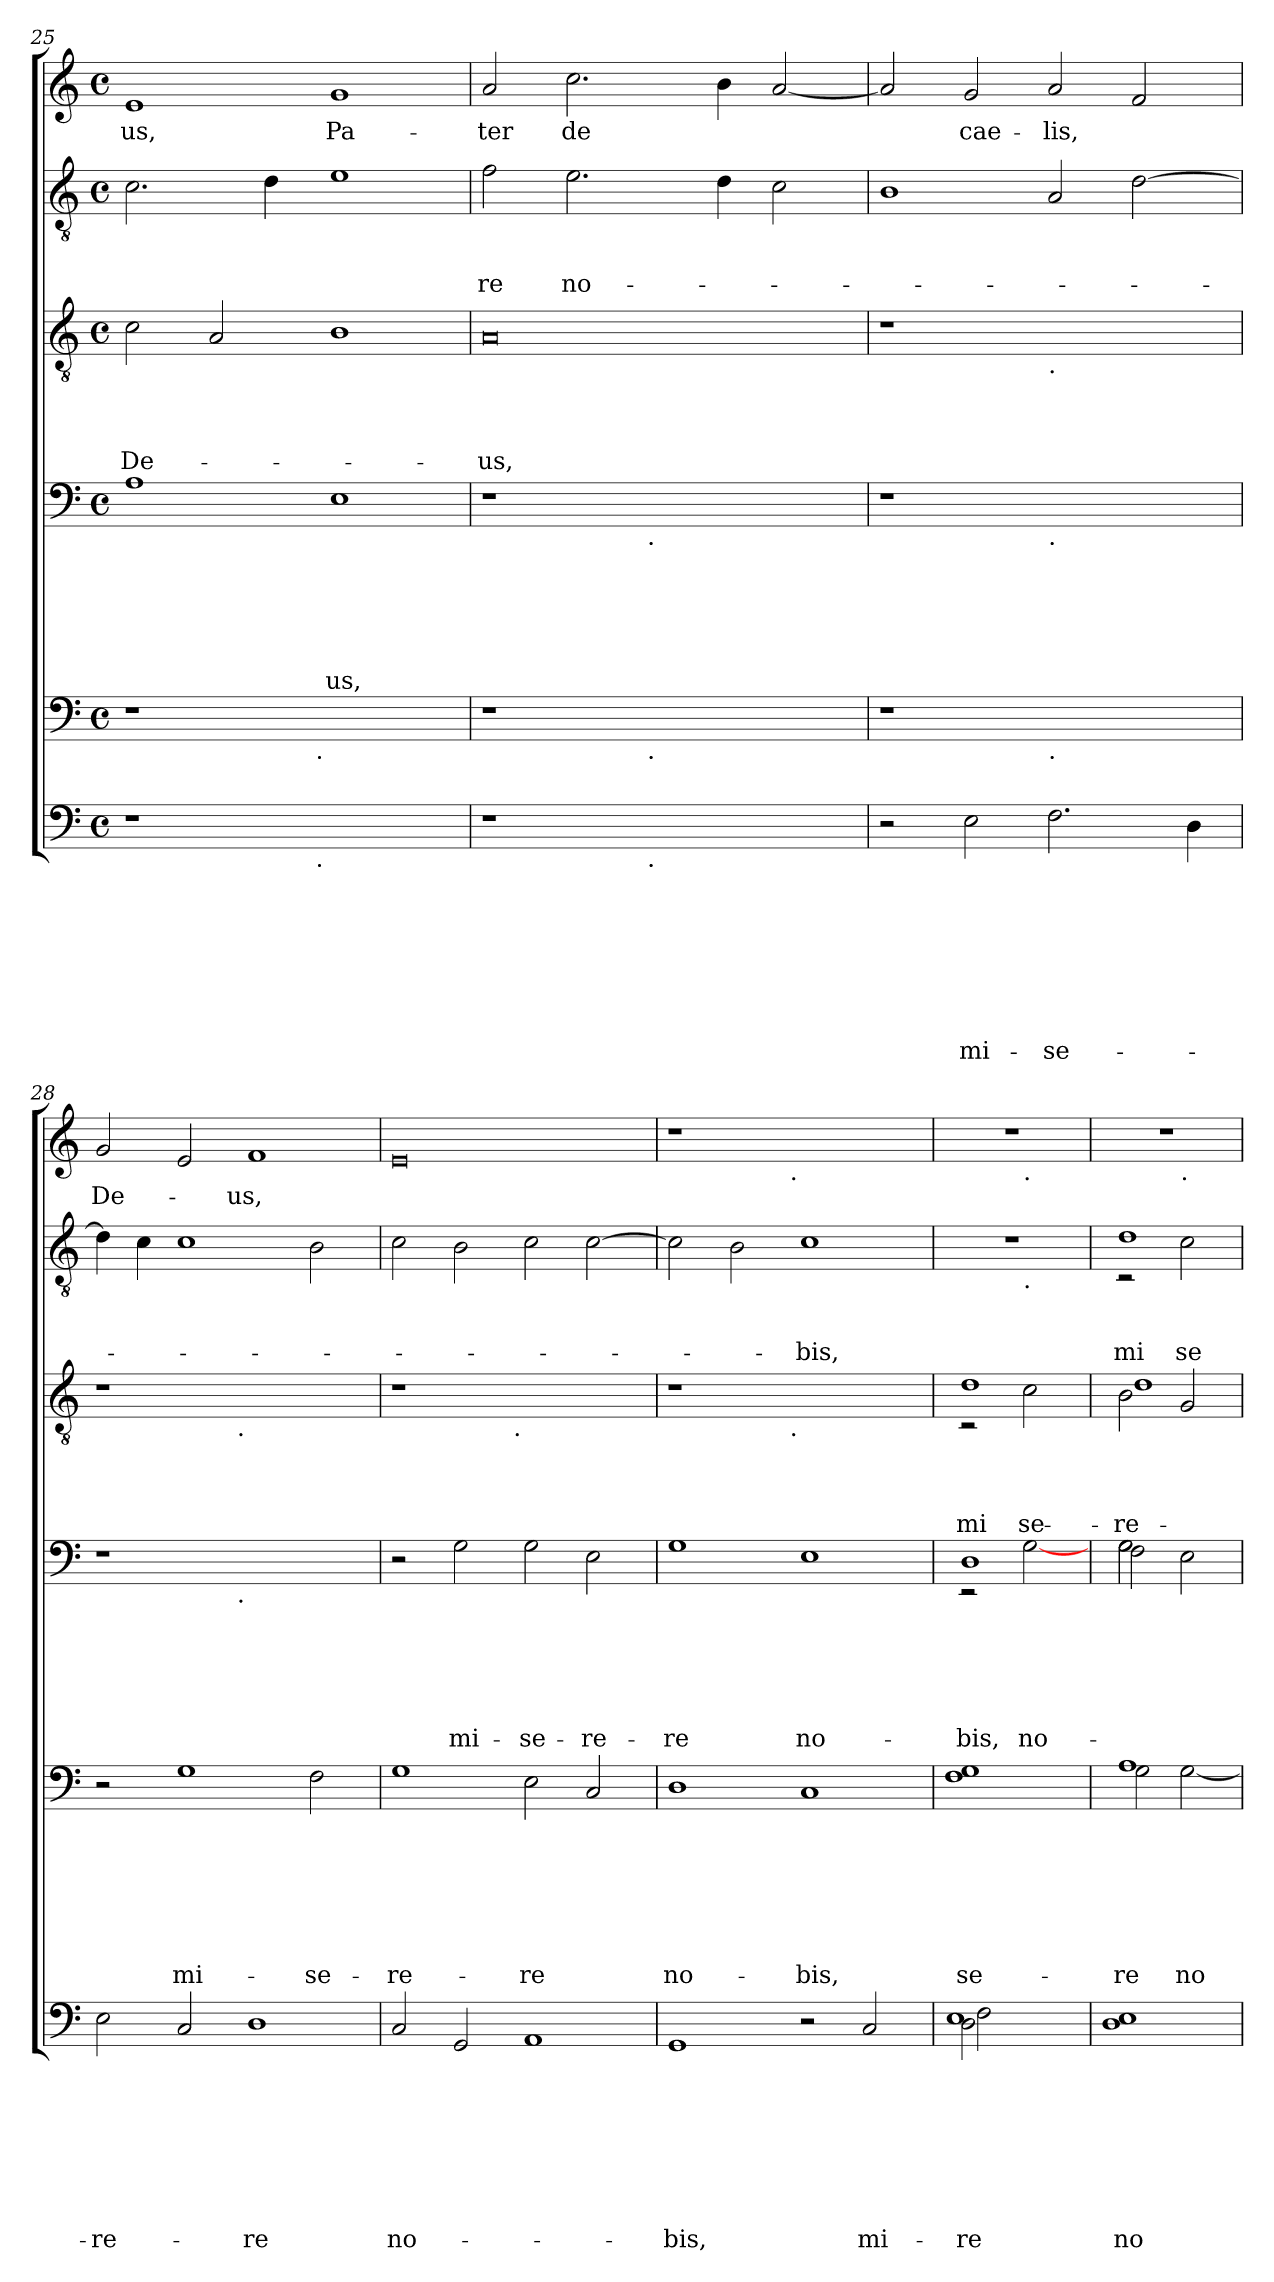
**kern	**text	**text	**text	**text	**text	**text	**text	**text	**kern	**text	**text	**text	**text	**text	**text	**text	**kern	**text	**text	**text	**text	**text	**text	**kern	**text	**text	**text	**text	**kern	**text	**text	**text	**kern	**text
*part6	*part6	*part6	*part6	*part6	*part6	*part6	*part6	*part6	*part5	*part5	*part5	*part5	*part5	*part5	*part5	*part5	*part4	*part4	*part4	*part4	*part4	*part4	*part4	*part3	*part3	*part3	*part3	*part3	*part2	*part2	*part2	*part2	*part1	*part1
*staff6	*staff6	*staff6	*staff6	*staff6	*staff6	*staff6	*staff6	*staff6	*staff5	*staff5	*staff5	*staff5	*staff5	*staff5	*staff5	*staff5	*staff4	*staff4	*staff4	*staff4	*staff4	*staff4	*staff4	*staff3	*staff3	*staff3	*staff3	*staff3	*staff2	*staff2	*staff2	*staff2	*staff1	*staff1
*clefF4	*	*	*	*	*	*	*	*	*clefF4	*	*	*	*	*	*	*	*clefF4	*	*	*	*	*	*	*clefGv2	*	*	*	*	*clefGv2	*	*	*	*clefG2	*
*k[]	*	*	*	*	*	*	*	*	*k[]	*	*	*	*	*	*	*	*k[]	*	*	*	*	*	*	*k[]	*	*	*	*	*k[]	*	*	*	*k[]	*
*C:	*	*	*	*	*	*	*	*	*C:	*	*	*	*	*	*	*	*C:	*	*	*	*	*	*	*C:	*	*	*	*	*C:	*	*	*	*C:	*
*M4/4	*	*	*	*	*	*	*	*	*M4/4	*	*	*	*	*	*	*	*M4/4	*	*	*	*	*	*	*M4/4	*	*	*	*	*M4/4	*	*	*	*M4/4	*
*met(c)	*	*	*	*	*	*	*	*	*met(c)	*	*	*	*	*	*	*	*met(c)	*	*	*	*	*	*	*met(c)	*	*	*	*	*met(c)	*	*	*	*met(c)	*
=25	=25	=25	=25	=25	=25	=25	=25	=25	=25	=25	=25	=25	=25	=25	=25	=25	=25	=25	=25	=25	=25	=25	=25	=25	=25	=25	=25	=25	=25	=25	=25	=25	=25	=25
!	!	!	!	!	!	!	!	!	!	!	!	!	!	!	!	!	!	!	!	!	!	!	!	!	!	!	!	!LO:LY:b	!	!	!	!	!	!LO:LY:b
*^	*	*	*	*	*	*	*	*	*^	*	*	*	*	*	*	*	*	*	*	*	*	*	*	*	*	*	*	*	*	*	*	*	*	*
1r	2ryy	.	.	.	.	.	.	.	.	1r	2ryy	.	.	.	.	.	.	.	1A	.	.	.	.	.	.	2c\	.	.	.	De-	2.c\	.	.	.	1e	-us,
.	4...ryy	.	.	.	.	.	.	.	.	.	4...ryy	.	.	.	.	.	.	.	.	.	.	.	.	.	.	2A/	.	.	.	.	.	.	.	.	.	.
.	.	.	.	.	.	.	.	.	.	.	.	.	.	.	.	.	.	.	.	.	.	.	.	.	.	.	.	.	.	.	4d\	.	.	.	.	.
!	!	!	!	!	!	!	!	!	!	!	!LO:TX:b:t=.	!	!	!	!	!	!	!	!	!	!	!	!	!	!	!	!	!	!	!	!	!	!	!	!	!
!	!LO:TX:b:t=.	!	!	!	!	!	!	!	!	!	!	!	!	!	!	!	!	!	!	!	!	!	!	!	!	!	!	!	!	!	!	!	!	!	!	!
.	1ryy	.	.	.	.	.	.	.	.	.	1ryy	.	.	.	.	.	.	.	.	.	.	.	.	.	.	.	.	.	.	.	.	.	.	.	.	.
!	!	!	!	!	!	!	!	!	!	!	!	!	!	!	!	!	!	!	!	!	!	!	!	!	!LO:LY:b	!	!	!	!	!	!	!	!	!	!	!LO:LY:b
1ryy	.	.	.	.	.	.	.	.	.	1ryy	.	.	.	.	.	.	.	.	1E	.	.	.	.	.	-us,	1B	.	.	.	.	1e	.	.	.	1g	Pa-
.	32ryy	.	.	.	.	.	.	.	.	.	32ryy	.	.	.	.	.	.	.	.	.	.	.	.	.	.	.	.	.	.	.	.	.	.	.	.	.
=26	=26	=26	=26	=26	=26	=26	=26	=26	=26	=26	=26	=26	=26	=26	=26	=26	=26	=26	=26	=26	=26	=26	=26	=26	=26	=26	=26	=26	=26	=26	=26	=26	=26	=26	=26	=26
!	!	!	!	!	!	!	!	!	!	!	!	!	!	!	!	!	!	!	!	!	!	!	!	!	!	!	!	!	!	!LO:LY:b	!	!	!	!LO:LY:b	!	!LO:LY:b
*	*	*	*	*	*	*	*	*	*	*	*	*	*	*	*	*	*	*	*^	*	*	*	*	*	*	*	*	*	*	*	*	*	*	*	*	*
1r	2ryy	.	.	.	.	.	.	.	.	1r	2ryy	.	.	.	.	.	.	.	1r	2ryy	.	.	.	.	.	.	0A	.	.	.	-us,	2f\	.	.	-re	2a/	-ter
!	!	!	!	!	!	!	!	!	!	!	!	!	!	!	!	!	!	!	!	!	!	!	!	!	!	!	!	!	!	!	!	!	!	!	!LO:LY:b	!	!LO:LY:b
.	4...ryy	.	.	.	.	.	.	.	.	.	4...ryy	.	.	.	.	.	.	.	.	4...ryy	.	.	.	.	.	.	.	.	.	.	.	2.e\	.	.	no-	2.cc\	de
!	!	!	!	!	!	!	!	!	!	!	!	!	!	!	!	!	!	!	!	!LO:TX:b:t=.	!	!	!	!	!	!	!	!	!	!	!	!	!	!	!	!	!
!	!	!	!	!	!	!	!	!	!	!	!LO:TX:b:t=.	!	!	!	!	!	!	!	!	!	!	!	!	!	!	!	!	!	!	!	!	!	!	!	!	!	!
!	!LO:TX:b:t=.	!	!	!	!	!	!	!	!	!	!	!	!	!	!	!	!	!	!	!	!	!	!	!	!	!	!	!	!	!	!	!	!	!	!	!	!
.	1ryy	.	.	.	.	.	.	.	.	.	1ryy	.	.	.	.	.	.	.	.	1ryy	.	.	.	.	.	.	.	.	.	.	.	.	.	.	.	.	.
1ryy	.	.	.	.	.	.	.	.	.	1ryy	.	.	.	.	.	.	.	.	1ryy	.	.	.	.	.	.	.	.	.	.	.	.	.	.	.	.	.	.
.	.	.	.	.	.	.	.	.	.	.	.	.	.	.	.	.	.	.	.	.	.	.	.	.	.	.	.	.	.	.	.	4d\	.	.	.	4b\	.
.	.	.	.	.	.	.	.	.	.	.	.	.	.	.	.	.	.	.	.	.	.	.	.	.	.	.	.	.	.	.	.	2c\	.	.	.	[>2a/	.
.	32ryy	.	.	.	.	.	.	.	.	.	32ryy	.	.	.	.	.	.	.	.	32ryy	.	.	.	.	.	.	.	.	.	.	.	.	.	.	.	.	.
*v	*v	*	*	*	*	*	*	*	*	*	*	*	*	*	*	*	*	*	*v	*v	*	*	*	*	*	*	*	*	*	*	*	*	*	*	*	*	*
*	*	*	*	*	*	*	*	*	*v	*v	*	*	*	*	*	*	*	*	*	*	*	*	*	*	*	*	*	*	*	*	*	*	*	*	*
!!LO:PB:g=z
=27	=27	=27	=27	=27	=27	=27	=27	=27	=27	=27	=27	=27	=27	=27	=27	=27	=27	=27	=27	=27	=27	=27	=27	=27	=27	=27	=27	=27	=27	=27	=27	=27	=27	=27
2r	.	.	.	.	.	.	.	.	1r	.	.	.	.	.	.	.	1r	.	.	.	.	.	.	1r	.	.	.	.	1B	.	.	.	2a/]	.
!	!	!	!	!	!	!	!	!LO:LY:b	!	!	!	!	!	!	!	!	!	!	!	!	!	!	!	!	!	!	!	!	!	!	!	!	!	!LO:LY:b
2E\	.	.	.	.	.	.	.	mi-	.	.	.	.	.	.	.	.	.	.	.	.	.	.	.	.	.	.	.	.	.	.	.	.	2g/	cae-
!	!	!	!	!	!	!	!	!	!	!	!	!	!	!	!	!	!	!	!	!	!	!	!	!LO:TX:b:t=.	!	!	!	!	!	!	!	!	!	!
!	!	!	!	!	!	!	!	!	!	!	!	!	!	!	!	!	!LO:TX:b:t=.	!	!	!	!	!	!	!	!	!	!	!	!	!	!	!	!	!
!	!	!	!	!	!	!	!	!	!LO:TX:b:t=.	!	!	!	!	!	!	!	!	!	!	!	!	!	!	!	!	!	!	!	!	!	!	!	!	!
!	!	!	!	!	!	!	!	!LO:LY:b	!	!	!	!	!	!	!	!	!	!	!	!	!	!	!	!	!	!	!	!	!	!	!	!	!	!LO:LY:b
2.F\	.	.	.	.	.	.	.	-se-	1ryy	.	.	.	.	.	.	.	1ryy	.	.	.	.	.	.	1ryy	.	.	.	.	2A/	.	.	.	2a/	-lis,
.	.	.	.	.	.	.	.	.	.	.	.	.	.	.	.	.	.	.	.	.	.	.	.	.	.	.	.	.	[>2d\	.	.	.	2f/	.
4D\	.	.	.	.	.	.	.	.	.	.	.	.	.	.	.	.	.	.	.	.	.	.	.	.	.	.	.	.	.	.	.	.	.	.
=28	=28	=28	=28	=28	=28	=28	=28	=28	=28	=28	=28	=28	=28	=28	=28	=28	=28	=28	=28	=28	=28	=28	=28	=28	=28	=28	=28	=28	=28	=28	=28	=28	=28	=28
!	!	!	!	!	!	!	!	!LO:LY:b	!	!	!	!	!	!	!	!	!	!	!	!	!	!	!	!	!	!	!	!	!	!	!	!	!	!LO:LY:b
*	*	*	*	*	*	*	*	*	*	*	*	*	*	*	*	*	*^	*	*	*	*	*	*	*^	*	*	*	*	*	*	*	*	*	*
2E\	.	.	.	.	.	.	.	-re-	2r	.	.	.	.	.	.	.	1r	2ryy	.	.	.	.	.	.	1r	2ryy	.	.	.	.	4d\]	.	.	.	2g/	De-
.	.	.	.	.	.	.	.	.	.	.	.	.	.	.	.	.	.	.	.	.	.	.	.	.	.	.	.	.	.	.	4c\	.	.	.	.	.
!	!	!	!	!	!	!	!	!	!	!	!	!	!	!	!	!LO:LY:b	!	!	!	!	!	!	!	!	!	!	!	!	!	!	!	!	!	!	!	!
2C/	.	.	.	.	.	.	.	.	1G	.	.	.	.	.	.	mi-	.	4...ryy	.	.	.	.	.	.	.	4...ryy	.	.	.	.	1c	.	.	.	2e/	.
!	!	!	!	!	!	!	!	!	!	!	!	!	!	!	!	!	!	!	!	!	!	!	!	!	!	!LO:TX:b:t=.	!	!	!	!	!	!	!	!	!	!
!	!	!	!	!	!	!	!	!	!	!	!	!	!	!	!	!	!	!LO:TX:b:t=.	!	!	!	!	!	!	!	!	!	!	!	!	!	!	!	!	!	!
.	.	.	.	.	.	.	.	.	.	.	.	.	.	.	.	.	.	1ryy	.	.	.	.	.	.	.	1ryy	.	.	.	.	.	.	.	.	.	.
!	!	!	!	!	!	!	!	!LO:LY:b	!	!	!	!	!	!	!	!	!	!	!	!	!	!	!	!	!	!	!	!	!	!	!	!	!	!	!	!LO:LY:b
1D	.	.	.	.	.	.	.	-re	.	.	.	.	.	.	.	.	1ryy	.	.	.	.	.	.	.	1ryy	.	.	.	.	.	.	.	.	.	1f	-us,
!	!	!	!	!	!	!	!	!	!	!	!	!	!	!	!	!LO:LY:b	!	!	!	!	!	!	!	!	!	!	!	!	!	!	!	!	!	!	!	!
.	.	.	.	.	.	.	.	.	2F\	.	.	.	.	.	.	-se-	.	.	.	.	.	.	.	.	.	.	.	.	.	.	2B\	.	.	.	.	.
.	.	.	.	.	.	.	.	.	.	.	.	.	.	.	.	.	.	32ryy	.	.	.	.	.	.	.	32ryy	.	.	.	.	.	.	.	.	.	.
=29	=29	=29	=29	=29	=29	=29	=29	=29	=29	=29	=29	=29	=29	=29	=29	=29	=29	=29	=29	=29	=29	=29	=29	=29	=29	=29	=29	=29	=29	=29	=29	=29	=29	=29	=29	=29
!	!	!	!	!	!	!	!	!LO:LY:b	!	!	!	!	!	!	!	!LO:LY:b	!	!	!	!	!	!	!	!	!	!	!	!	!	!	!	!	!	!	!	!
*	*	*	*	*	*	*	*	*	*	*	*	*	*	*	*	*	*v	*v	*	*	*	*	*	*	*	*	*	*	*	*	*	*	*	*	*	*
2C/	.	.	.	.	.	.	.	no-	1G	.	.	.	.	.	.	-re-	2r	.	.	.	.	.	.	1r	2ryy	.	.	.	.	2c\	.	.	.	0e	.
!	!	!	!	!	!	!	!	!	!	!	!	!	!	!	!	!	!	!	!	!	!	!	!LO:LY:b	!	!	!	!	!	!	!	!	!	!	!	!
2GG/	.	.	.	.	.	.	.	.	.	.	.	.	.	.	.	.	2G\	.	.	.	.	.	mi-	.	4...ryy	.	.	.	.	2B\	.	.	.	.	.
!	!	!	!	!	!	!	!	!	!	!	!	!	!	!	!	!	!	!	!	!	!	!	!	!	!LO:TX:b:t=.	!	!	!	!	!	!	!	!	!	!
.	.	.	.	.	.	.	.	.	.	.	.	.	.	.	.	.	.	.	.	.	.	.	.	.	1ryy	.	.	.	.	.	.	.	.	.	.
!	!	!	!	!	!	!	!	!	!	!	!	!	!	!	!	!LO:LY:b	!	!	!	!	!	!	!LO:LY:b:rj	!	!	!	!	!	!	!	!	!	!	!	!
1AA	.	.	.	.	.	.	.	.	2E\	.	.	.	.	.	.	-re	2G\	.	.	.	.	.	-se-	1ryy	.	.	.	.	.	2c\	.	.	.	.	.
!	!	!	!	!	!	!	!	!	!	!	!	!	!	!	!	!	!	!	!	!	!	!	!LO:LY:b	!	!	!	!	!	!	!	!	!	!	!	!
.	.	.	.	.	.	.	.	.	2C/	.	.	.	.	.	.	.	2E\	.	.	.	.	.	-re-	.	.	.	.	.	.	[>2c\	.	.	.	.	.
.	.	.	.	.	.	.	.	.	.	.	.	.	.	.	.	.	.	.	.	.	.	.	.	.	32ryy	.	.	.	.	.	.	.	.	.	.
=30	=30	=30	=30	=30	=30	=30	=30	=30	=30	=30	=30	=30	=30	=30	=30	=30	=30	=30	=30	=30	=30	=30	=30	=30	=30	=30	=30	=30	=30	=30	=30	=30	=30	=30	=30
!	!	!	!	!	!	!	!	!LO:LY:b	!	!	!	!	!	!	!	!LO:LY:b	!	!	!	!	!	!	!LO:LY:b	!	!	!	!	!	!	!	!	!	!	!	!
*	*	*	*	*	*	*	*	*	*	*	*	*	*	*	*	*	*	*	*	*	*	*	*	*	*	*	*	*	*	*	*	*	*	*^	*
1GG	.	.	.	.	.	.	.	-bis,	1D	.	.	.	.	.	.	no-	1G	.	.	.	.	.	-re	1r	2ryy	.	.	.	.	2c\]	.	.	.	1r	2ryy	.
.	.	.	.	.	.	.	.	.	.	.	.	.	.	.	.	.	.	.	.	.	.	.	.	.	4...ryy	.	.	.	.	2B\	.	.	.	.	4...ryy	.
!	!	!	!	!	!	!	!	!	!	!	!	!	!	!	!	!	!	!	!	!	!	!	!	!	!	!	!	!	!	!	!	!	!	!	!LO:TX:b:t=.	!
!	!	!	!	!	!	!	!	!	!	!	!	!	!	!	!	!	!	!	!	!	!	!	!	!	!LO:TX:b:t=.	!	!	!	!	!	!	!	!	!	!	!
.	.	.	.	.	.	.	.	.	.	.	.	.	.	.	.	.	.	.	.	.	.	.	.	.	1ryy	.	.	.	.	.	.	.	.	.	1ryy	.
!	!	!	!	!	!	!	!	!	!	!	!	!	!	!	!	!LO:LY:b	!	!	!	!	!	!	!LO:LY:b	!	!	!	!	!	!	!	!	!	!LO:LY:b	!	!	!
2r	.	.	.	.	.	.	.	.	1C	.	.	.	.	.	.	-bis,	1E	.	.	.	.	.	no-	1ryy	.	.	.	.	.	1c	.	.	-bis,	1ryy	.	.
!	!	!	!	!	!	!	!	!LO:LY:b	!	!	!	!	!	!	!	!	!	!	!	!	!	!	!	!	!	!	!	!	!	!	!	!	!	!	!	!
2C/	.	.	.	.	.	.	.	mi-	.	.	.	.	.	.	.	.	.	.	.	.	.	.	.	.	.	.	.	.	.	.	.	.	.	.	.	.
.	.	.	.	.	.	.	.	.	.	.	.	.	.	.	.	.	.	.	.	.	.	.	.	.	32ryy	.	.	.	.	.	.	.	.	.	32ryy	.
=31	=31	=31	=31	=31	=31	=31	=31	=31	=31	=31	=31	=31	=31	=31	=31	=31	=31	=31	=31	=31	=31	=31	=31	=31	=31	=31	=31	=31	=31	=31	=31	=31	=31	=31	=31	=31
!	!	!	!	!	!	!	!	!LO:LY:b	!	!	!	!	!	!	!	!	!	!	!	!	!	!	!	!	!	!	!	!	!	!	!	!	!	!	!	!
*^	*	*	*	*	*	*	*	*	*	*	*	*	*	*	*	*	*	*	*	*	*	*	*	*	*	*	*	*	*	*	*	*	*	*	*	*
!	!	!	!	!	!	!	!	!	!LO:LY:b	!	!	!	!	!	!	!	!	!	!	!	!	!	!	!	!	!	!	!	!	!	!	!	!	!	!	!	!
*	*^	*	*	*	*	*	*	*	*	*	*	*	*	*	*	*	*	*	*	*	*	*	*	*	*	*	*	*	*	*	*	*	*	*	*	*	*
!	!	!	!	!	!	!	!	!	!	!LO:LY:b	!	!	!	!	!	!	!	!LO:LY:b	!	!	!	!	!	!	!LO:LY:b	!	!	!	!	!	!LO:LY:b	!	!	!	!	!	!	!
*	*	*	*	*	*	*	*	*	*	*	*	*	*	*	*	*	*	*	*^	*	*	*	*	*	*	*	*	*	*	*	*	*^	*	*	*	*	*	*
2D\	2F\	1E	.	.	.	.	.	.	.	-re	1F 1G	.	.	.	.	.	.	-se-	1D	2rEE	.	.	.	.	.	-bis,	1d	2rC	.	.	.	mi-	1r	2ryy	.	.	.	1r	2ryy	.
!	!	!	!	!	!	!	!	!	!	!	!	!	!	!	!	!	!	!	!	!	!	!	!	!	!	!	!	!	!	!	!	!	!	!	!	!	!	!	!LO:TX:b:t=.	!
!	!	!	!	!	!	!	!	!	!	!	!	!	!	!	!	!	!	!	!	!	!	!	!	!	!	!	!	!	!	!	!	!	!	!LO:TX:b:t=.	!	!	!	!	!	!
!	!	!	!	!	!	!	!	!	!	!	!	!	!	!	!	!	!	!	!	!	!	!	!	!	!	!LO:LY:b	!	!	!	!	!	!LO:LY:b	!	!	!	!	!	!	!	!
2ryy	2ryy	.	.	.	.	.	.	.	.	.	.	.	.	.	.	.	.	.	.	[>2G\	.	.	.	.	.	no-	.	2c\	.	.	.	-se-	.	2ryy	.	.	.	.	2ryy	.
*	*v	*v	*	*	*	*	*	*	*	*	*	*	*	*	*	*	*	*	*	*	*	*	*	*	*	*	*	*	*	*	*	*	*	*	*	*	*	*	*	*
=32	=32	=32	=32	=32	=32	=32	=32	=32	=32	=32	=32	=32	=32	=32	=32	=32	=32	=32	=32	=32	=32	=32	=32	=32	=32	=32	=32	=32	=32	=32	=32	=32	=32	=32	=32	=32	=32	=32	=32
!	!	!	!	!	!	!	!	!	!LO:LY:b	!	!	!	!	!	!	!	!LO:LY:b	!	!	!	!	!	!	!	!	!	!	!	!	!	!	!	!	!	!	!	!	!	!
*	*	*	*	*	*	*	*	*	*	*^	*	*	*	*	*	*	*	*	*	*	*	*	*	*	*	*	*	*	*	*	*	*	*	*	*	*	*	*	*
!	!	!	!	!	!	!	!	!	!	!	!	!	!	!	!	!	!	!LO:LY:b	!	!	!	!	!	!	!	!	!	!	!	!	!	!LO:LY:b	!	!	!	!	!	!	!	!
*	*	*	*	*	*	*	*	*	*	*	*	*	*	*	*	*	*	*	*	*^	*	*	*	*	*	*	*	*	*	*	*	*	*	*	*	*	*	*	*	*
!	!	!	!	!	!	!	!	!	!	!	!	!	!	!	!	!	!	!	!	!	!	!	!	!	!	!	!	!	!	!	!	!	!LO:LY:b	!	!	!	!	!LO:LY:b	!	!	!
*v	*v	*	*	*	*	*	*	*	*	*	*	*	*	*	*	*	*	*	*	*	*	*	*	*	*	*	*	*	*	*	*	*	*	*	*	*	*	*	*	*	*
1D 1E	.	.	.	.	.	.	.	no-	1A	2G\	.	.	.	.	.	.	-re	2G\	2F\	2G\	.	.	.	.	.	.	2B\	1d	.	.	.	re-	1d	2rC	.	.	mi-	1r	2ryy	.
!	!	!	!	!	!	!	!	!	!	!	!	!	!	!	!	!	!	!	!	!	!	!	!	!	!	!	!	!	!	!	!	!	!	!	!	!	!	!	!LO:TX:b:t=.	!
!	!	!	!	!	!	!	!	!	!	!	!	!	!	!	!	!	!LO:LY:b	!	!	!	!	!	!	!	!	!	!	!	!	!	!	!	!	!	!	!	!LO:LY:b	!	!	!
.	.	.	.	.	.	.	.	.	.	[>2G\	.	.	.	.	.	.	no-	2ryy	2ryy	2E\	.	.	.	.	.	.	2G/	.	.	.	.	.	.	2c\	.	.	-se-	.	2ryy	.
*	*	*	*	*	*	*	*	*	*v	*v	*	*	*	*	*	*	*	*	*	*	*	*	*	*	*	*	*v	*v	*	*	*	*	*v	*v	*	*	*	*v	*v	*
*	*	*	*	*	*	*	*	*	*	*	*	*	*	*	*	*	*v	*v	*v	*	*	*	*	*	*	*	*	*	*	*	*	*	*	*	*	*
=	=	=	=	=	=	=	=	=	=	=	=	=	=	=	=	=	=	=	=	=	=	=	=	=	=	=	=	=	=	=	=	=	=	=
*-	*-	*-	*-	*-	*-	*-	*-	*-	*-	*-	*-	*-	*-	*-	*-	*-	*-	*-	*-	*-	*-	*-	*-	*-	*-	*-	*-	*-	*-	*-	*-	*-	*-	*-
